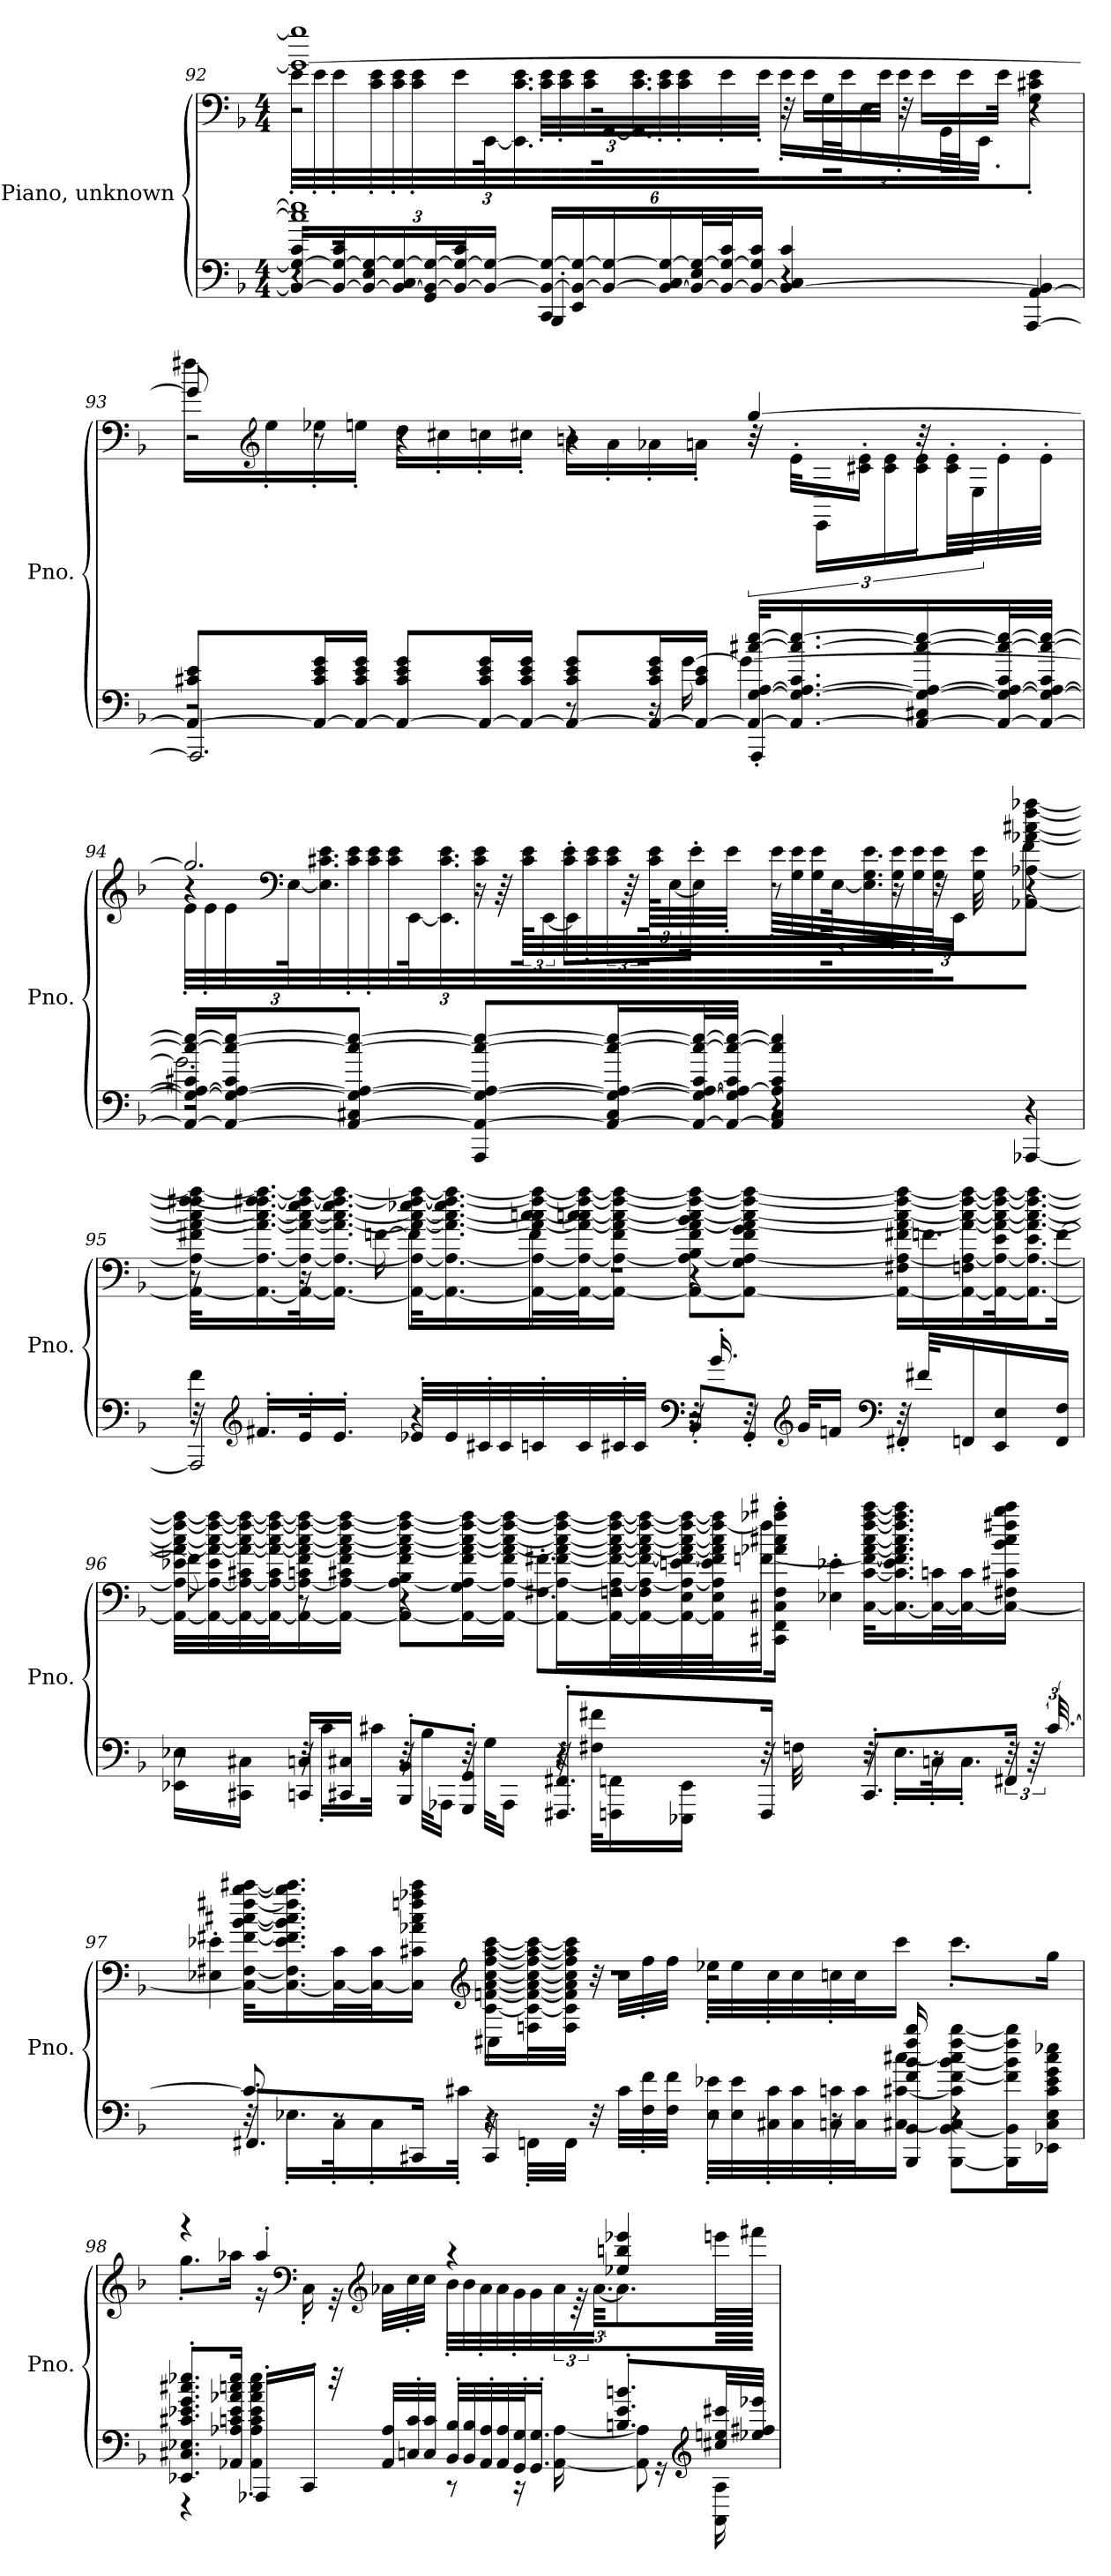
**kern	**kern
*part1	*part1
*staff2	*staff1
*I"Piano, unknown	*
*I'Pno.	*
!!LO:LB:g=z
*clefF4	*clefF4
*k[b-]	*k[b-]
*M4/4	*M4/4
=92	=92
*^	*^
*	*^	*	*^
*	*	*	*	*	*^
16BB-/_ 16G/_ 16c/LL	1cc] 1ee]	4r	1g_	32e'\LLL	1gg]	2r
.	.	.	.	32e'\	.	.
*Xbrackettup	*	*	*	*	*	*
48BB-/_ 48G/_ 48c/K	.	.	.	32e'\	.	.
24BB-/_ 24E/ 24G/_	.	.	.	.	.	.
.	.	.	.	32c\' 32e\'	.	.
24BB-/_ 24C/ 24G/_	.	.	.	32c\' 32e\'	.	.
.	.	.	.	32c\' 32e\'	.	.
48GG/ 48BB-/_ 48G/_L	.	.	.	.	.	.
*	*	*	*	*Xbrackettup	*	*
48BB-/_ 48G/_ 48c/J	.	.	.	48e\	.	.
24BB-/_ 24G/_JJ	.	.	.	[96EE\K	.	.
.	.	.	.	48.EE\] 48.c\ 48.e\JJJ	.	.
24CC/ 24BB-/_ 24G/_LL	.	4BBB-'/	.	32c\' 32e\'LLL	.	.
.	.	.	.	32c\' 32e\'	.	.
24EE/ 24BB-/_ 24G/_	.	.	.	.	.	.
.	.	.	.	48c\ 48e\	.	.
24BB-/_ 24G/_	.	.	.	[96GG\K	.	.
.	.	.	.	48.GG\] 48.c\ 48.e\	.	.
24BB-/_ 24C/ 24G/_	.	.	.	32c\' 32e\'	.	.
.	.	.	.	32c\' 32e\'	.	.
48BB-/_ 48E/ 48G/_L	.	.	.	.	.	.
48BB-/_ 48G/_ 48c/J	.	.	.	32e'\	.	.
24BB-/_ 24G/] 24c/JJ	.	.	.	.	.	.
.	.	.	.	32e'\JJJ	.	.
4BB-/_ 4C/ 4c/	.	4r	.	24e'\LL	.	32r
.	.	.	.	.	.	16e'\LL
.	.	.	.	48G\L	.	.
.	.	.	.	48e\J	.	.
.	.	.	.	24E\	.	.
.	.	.	.	.	.	32e'\JJk
.	.	.	.	24e'\	.	32r
.	.	.	.	.	.	16e'\LL
.	.	.	.	48GG\L	.	.
.	.	.	.	48e\J	.	.
.	.	.	.	24EE\JJ	.	.
.	.	.	.	.	.	32e'\JJk
[4AA/ 4BB-/]	.	[4AAA/	.	4G\' 4c#X\' 4e\'	.	4r
*	*	*	*	*	*v	*v
!!LO:LB:g=z
=93	=93	=93	=93	=93	=93
8AA/_ 8c#X/ 8e/L	2.AAA/]	2r	8g/]	16ff#X\LL	2r
*	*	*	*clefG2	*	*
.	.	.	.	16ee'\	.
16AA/_ 16c#/ 16e/ 16g/L	.	.	8r	16ee-X'\	.
16AA/_ 16c#/ 16e/ 16g/JJ	.	.	.	16een'\JJ	.
8AA/_ 8c#/ 8e/ 8g/L	.	.	4r	16dd\LL	.
.	.	.	.	16cc#X'\	.
16AA/_ 16c#/ 16e/ 16g/L	.	.	.	16ccn'\	.
16AA/_ 16c#/ 16e/ 16g/JJ	.	.	.	16cc#X'\JJ	.
8AA/_ 8c#/ 8e/ 8g/L	.	8r	4r	16bn\LL	4r
.	.	.	.	16a'\	.
16AA/_ 16c#/ 16e/ 16g/L	.	16r	.	16a-X'\	.
16AA/_ 16c#/ 16e/JJ	.	[16g\	.	16an'\JJ	.
*	*	*	*	*brackettup	*
32AA/_ [32G/ [32A/ [32cc#X/ [32ee/KLL	4AAA'/	4g\_	[4gg/	24r	32r
16.AA/_ 16.G/_ 16.A/_ 16.c#/ 16.cc#/_ 16.ee/_	.	.	.	.	32e'\KLL
.	.	.	.	24EE\LL	.
.	.	.	.	.	16c#X\' 16e\'JJ
.	.	.	.	24c#\ 24e\	.
16AA/_ 16C#X/ 16G/_ 16A/_ 16cc#/_ 16ee/_	.	.	.	24c#\' 24e\'J	32r
.	.	.	.	.	32c#\' 32e\'LLL
.	.	.	.	12E'\J	.
32AA/_ 32G/_ 32A/_ 32c#/ 32cc#/_ 32ee/_L	.	.	.	.	32e'\
32AA/_ 32G/_ 32A/_ 32c#/ 32cc#/_ 32ee/_JJJ	.	.	.	.	32e'\JJJ
!!LO:LB:g=z	!!	!!
=94	=94	=94	=94	=94	=94
16AA/_ 16G/_ 16A/_ 16c#X/ 16cc#/_ 16ee/_LL	2r	2.g\]	2.gg/]	32e'\LLL	4r
.	.	.	.	32e'\	.
*	*	*	*	*Xbrackettup	*
16AA/_ 16G/_ 16A/_ 16c#/ 16cc#/_ 16ee/_J	.	.	.	48e\	.
*	*	*	*clefF4	*	*
.	.	.	.	[96E\K	.
.	.	.	.	48.E\] 48.c#X\ 48.e\	.
8AA/_ 8C#X/ 8G/_ 8A/_ 8cc#/_ 8ee/_J	.	.	.	32c#\' 32e\'	.
.	.	.	.	32c#\' 32e\'	.
.	.	.	.	48c#\ 48e\	.
.	.	.	.	[96EE\K	.
.	.	.	.	48.EE\] 48.c#\ 48.e\JJJ	.
*	*	*	*	*brackettup	*
8AAA/ 8AA/_ 8G/_ 8A/_ 8cc#/_ 8ee/_L	.	.	.	48c#\ 48e\	16r
.	.	.	.	96r	.
.	.	.	.	96c#\ 96e\KLLL	.
.	.	.	.	[48EE\	.
.	.	.	.	32EE\]	8c#\' 8e\'L
.	.	.	.	32c#\' 32e\'	.
16AA/_ 16C#/ 16G/_ 16A/_ 16cc#/_ 16ee/_L	.	.	.	48c#\ 48e\JJJ	.
.	.	.	.	96r	.
.	.	.	.	96c#\ 96e\KLLL	.
.	.	.	.	[48E\	.
32AA/_ 32G/_ 32A/_ 32c#/ 32cc#/_ 32ee/_L	.	.	.	32E\]	16e'\Jk
32AA/_ 32G/] 32A/_ 32c#/ 32cc#/_ 32ee/_JJJ	.	.	.	32e'\JJJ	.
4AA/] 4C#/ 4A/] 4c#/ 4cc#/] 4ee/]	4r	.	.	32e'\LLL	8r
.	.	.	.	32G\' 32e\'	.
*	*	*	*	*Xbrackettup	*
.	.	.	.	48G\ 48e\	.
.	.	.	.	[96E\K	.
.	.	.	.	48.E\] 48.G\ 48.e\	.
.	.	.	.	32G\' 32e\'	16r
.	.	.	.	32G\' 32e\'	.
.	.	.	.	48G\ 48e\J	32r
.	.	.	.	24EE\JJ	.
.	.	.	.	.	32G\ 32e\
4r	[4AAA-X/	4r	4r	[4AA-X\ [4A-X\ [4a-X\ [4cc#X\ [4ff\ [4aa-X\	4f\
!!LO:PB:g=z	!!	!!
=95	=95	=95	=95	=95	=95
32r	2AAA-/]	4f\	1r	32AA-\_ 32A-\_ 32f#X\ 32a-\_ 32cc#\_ 32ff\_ 32ff#X\ 32aa-\_KLL	8r
*clefG2	*	*	*	*	*
16.f#X'/LL	.	.	.	16.AA-\_ 16.A-\_ 16.a-\_ 16.cc#\_ 16.ff\_ 16.ff#X\ 16.aa-\_	.
32e'/K	.	.	.	32AA-\_ 32A-\_ 32a-\_ 32cc#\_ 32ee\ 32ff\_ 32aa-\_K	16r
16.e'/JJ	.	.	.	16.AA-\_ 16.A-\_ 16.a-\_ 16.cc#\_ 16.ee\ 16.ff\_ 16.aa-\_JJ	.
.	.	.	.	.	[16fn\
32e-X'/LLL	.	4r	.	32AA-\_ 32A-\_ 32a-\_ 32cc#\_ 32ee-X\ 32ff\_ 32aa-\_KLL	8f\L]
32e-/	.	.	.	16.AA-\_ 16.A-\_ 16.a-\_ 16.cc#\_ 16.ee-\ 16.ff\_ 16.aa-\_	.
32c#X'/	.	.	.	.	.
32c#/	.	.	.	.	.
32cn'/	.	.	.	32AA-\_ 32A-\_ 32a-\_ 32ccn\ 32cc#\_ 32ff\_ 32aa-\_L	8f'\J
32c/	.	.	.	32AA-\_ 32A-\_ 32a-\_ 32ccn\ 32cc#\_ 32ff\_ 32aa-\_J	.
32c#X'/	.	.	.	16AA-\_ 16A-\_ 16f\ 16a-\_ 16cc#\_ 16ff\_ 16aa-\_JJ	.
32c#/JJJ	.	.	.	.	.
*clefF4	*	*	*	*	*
32r	8BB-'/L	2r	.	8AA-\_ 8A-\_ 8B-\ 8f\ 8a-\_ 8b-\ 8cc#\_ 8ff\_ 8aa-\_L	4r
16.b-'/	.	.	.	.	.
32r	8GG'/J	.	.	8AA-\_ 8G\ 8A-\_ 8f\ 8g\ 8a-\_ 8cc#\_ 8ff\_ 8aa-\_J	.
*clefG2	*	*	*	*	*
32g/KLL	.	.	.	.	.
16fn/JJ	.	.	.	.	.
*clefF4	*	*	*	*	*
32r	4FF#X'/	.	.	16AA-\_ 16F#X\ 16A-\_ 16f#X\ 16a-\_ 16cc#\_ 16ff\_ 16aa-\_LL	8.fn\L
32f#X/KLL	.	.	.	.	.
16FFn/	.	.	.	16AA-\_ 16Fn\ 16A-\_ 16a-\_ 16cc#\_ 16ff\_ 16aa-\_	.
16EE/ 16E/	.	.	.	32AA-\_ 32A-\_ 32e\ 32a-\_ 32cc#\_ 32ff\_ 32aa-\_K	.
.	.	.	.	16.AA-\_ 16.A-\_ 16.e\ 16.a-\_ 16.cc#\_ 16.ff\_ 16.aa-\_JJ	.
16FF/ 16F/JJ	.	.	.	.	[16f\Jk
!!LO:LB:g=z	!!	!!
=96	=96	=96	=96	=96	=96
2r	16EE-X\ 16E-X\LL	8r	1r	32AA-\_ 32A-\_ 32e-X\ 32a-\_ 32cc#\_ 32ff\_ 32aa-\_LLL	8f\]
.	.	.	.	32AA-\_ 32A-\_ 32e-\ 32a-\_ 32cc#\_ 32ff\_ 32aa-\_	.
.	16CC#X\ 16C#X\JJ	.	.	32AA-\_ 32A-\_ 32c#X\ 32a-\_ 32cc#\_ 32ff\_ 32aa-\_	.
.	.	.	.	32AA-\_ 32A-\_ 32c#\ 32a-\_ 32cc#\_ 32ff\_ 32aa-\_J	.
.	32r	16CCn/ 16Cn/LL	.	16AA-\_ 16A-\_ 16cn\ 16f\ 16a-\_ 16cc#\_ 16ff\_ 16aa-\_	8r
.	16c'\LL	.	.	.	.
.	.	16CC#X/ 16C#X/JJ	.	16AA-\_ 16A-\_ 16c#X\ 16f\ 16a-\_ 16cc#\_ 16ff\_ 16aa-\_JJ	.
.	32c#X\JJk	.	.	.	.
.	32r	8BBB-/' 8BB-/'L	.	8AA-\_ 8A-\_ 8B-\ 8f\ 8a-\_ 8cc#\_ 8ff\_ 8aa-\_L	4r
.	32B-\KLL	.	.	.	.
.	16AAA-X\JJ	.	.	.	.
.	32r	8GGG/' 8GG/'J	.	16AA-\_ 16G\ 16A-\_ 16f\ 16a-\_ 16cc#\_ 16ff\_ 16aa-\_L	.
.	32G\KLL	.	.	.	.
.	16AAA-\JJ	.	.	16AA-\_ 16A-\_ 16f\ 16a-\_ 16cc#\_ 16ff\_ 16aa-\_JJ	.
4r	32r	8.FFF#X/' 8.FF#X/'L	.	16AA-\_ 16A-\_ [16f\ 16a-\_ 16cc#\_ 16ff\_ 16aa-\_LL	8.F#X\' 8.f#X\'L
.	32F#X\ 32f#X\KLL	.	.	.	.
.	16FFFn\ 16FFn\	.	.	32AA-\_ 32Fn\ 32A-\_ 32f\_ 32a-\_ 32cc#\_ 32ff\_ 32aa-\_L	.
.	.	.	.	32AA-\_ 32F\ 32A-\_ 32f\_ 32a-\_ 32cc#\_ 32ff\_ 32aa-\_	.
.	16EEE-X\ 16EE-\JJ	.	.	32AA-\_ 32E\ 32A-\_ 32en\ 32f\_ 32a-\_ 32cc#\_ 32ff\_ 32aa-\_	.
.	.	.	.	32AA-\] 32E\ 32A-\] 32e\ 32f\] 32a-\] 32cc#\] 32ff\_ 32aa-\]J	.
.	32r	16FFF/Jk	.	[16fn\ 16ff\]JJ	16CC#X\' 16FF\' 16C#X\' 16F\' 16a-X\' 16cc#X\' 16aa-X\' 16ccc#X\'Jk
.	32Fn\	.	.	.	.
8r	32r	8.CC#'/L	.	[32C#\ [32c#\ 32f\_ [32a-\ [32cc#\ [32ff\ [32aa-\ [32ccc#\KLL	4E-X\' 4e-X\'
.	16.E-'\LL	.	.	16.C#\_ 16.c#\] 16.e-\ 16.f\] 16.a-\] 16.cc#\] 16.ff\] 16.aa-\] 16.ccc#\]	.
16r	32Cn'\K	.	.	32C#\_ 32cn\L	.
.	16.C'\JJ	.	.	32C#\_ 32c\J	.
*brackettup	*	*	*	*	*
48r	.	16FF#X/Jk	.	16C#\_ 16F#X\ 16c#X\ 16b-\ 16cc#\ 16ff#X\ 16bb-\ 16ccc#\JJ	.
96r	.	.	.	.	.
[48.c#/	.	.	.	.	.
!!LO:LB:g=z	!!	!!
=97	=97	=97	=97	=97	=97
8c#/]	32r	8.FF#X'/L	1r	32C#\_ [32F#X\ [32f#X\ [32b-\ [32cc#X\ [32ff#X\ [32bb-\ [32ccc#X\KLL	4E-X\' 4e-X\'
.	16.E-X'\LL	.	.	16.C#\_ 16.F#\] 16.e-\ 16.f#\] 16.b-\] 16.cc#\] 16.ff#\] 16.bb-\] 16.ccc#\]	.
8r	32C'\K	.	.	32C#\_ 32c\L	.
.	16C'\	.	.	32C#\_ 32c\J	.
.	.	16CC#X/Jk	.	16C#\] 16c#X\ 16a-X\ 16cc#\ 16ffn\ 16aa-X\ 16ccc#\JJ	.
.	32c#X'\JJk	.	.	.	.
*	*	*	*clefG2	*	*
4r	16r	4CC#'/	.	[16c#\ [16fn\ [16a-\ [16cc#\ [16ff\ [16aa-\ [16ccc#\LL	4C#X\
.	32FFn'\LLL	.	.	32Fn\ 32c#\_ 32f\_ 32a-\_ 32cc#\_ 32ff\_ 32aa-\_ 32ccc#\_L	.
.	32FF\JJJ	.	.	32F\ 32c#\] 32f\] 32a-\] 32cc#\] 32ff\] 32aa-\] 32ccc#\]JJJ	.
.	32r	.	.	32r	.
.	32c#\LLL	.	.	32cc#\LLL	.
.	32F\' 32f\'	.	.	32ff'\	.
.	32F\ 32f\JJJ	.	.	32ff\JJJ	.
2r	32E-\' 32e-X\'LLL	8r	.	32ee-X'\LLL	2r
.	32E-\ 32e-\	.	.	32ee-\	.
.	32C#X\' 32c#\'	.	.	32cc#'\	.
.	32C#\ 32c#\	.	.	32cc#\	.
.	32Cn\' 32cn\'	16r	.	32ccn'\	.
.	32C\ 32c\J	.	.	32cc\J	.
.	[16C#X\ [16c#X\ [16cc#X\JJ	16BBB-/ 16BB-/ 16f/ 16b-/ 16ff/ 16bb-/	.	16ccc#\JJ	.
.	[8BBB-\ [8BB-\ 8C#\] 8c#\] [8f\ [8b-\ 8cc#\] [8ff\ [8bb-\L	4r	.	8.ccc#'\L	.
.	16BBB-\] 16BB-\] 16f\] 16b-\] 16ff\] 16bb-\]L	.	.	.	.
.	16EE-X\ 16C#\ 16E-\ 16c#\ 16e-\ 16g\ 16cc#\ 16ee-X\JJ	.	.	16gg\Jk	.
*	*v	*v	*	*	*
*	*	*	*v	*v
!!LO:LB:g=z
=98	=98	=98	=98
8.EE-X/' 8.C#X/' 8.E-X/' 8.c#X/' 8.e-X/' 8.g/' 8.cc#X/' 8.ee-X/'L	4r	4r	8.gg'\L
16AA-X/ 16A-X/ 16cn/ 16e-/ 16a-X/ 16ccn/ 16ee-/Jk	.	.	16aa-X\Jk
16AAA-X'/LL	4AA-\' 4A-\' 4c\' 4e-\' 4a-\' 4cc\' 4ee-\'	4aa-'/	16r
*	*	*clefF4	*
16CC'/JJ	.	.	16C'\
32r	.	.	32r
*	*	*clefG2	*
32AA-/ 32A-/LLL	.	.	32a-X\LLL
32Cn/' 32c/'	.	.	32cc'\
32C/ 32c/JJJ	.	.	32cc\JJJ
32BB-/' 32B-/'LLL	8r	4r	32b-'\LLL
32BB-/ 32B-/	.	.	32b-\
32AA-/' 32A-/'	.	.	32a-'\
32AA-/ 32A-/	.	.	32a-\
32GG/' 32G/'J	16r	.	32g'\
16.GG/' 16.G/'JJ	.	.	32g\
*	*	*	*brackettup
.	[16AA-\ [16A-\	.	48a-\JJJ
.	.	.	96r
.	.	.	[48.a-\KKL
8.Bn/' 8.e-/' 8.bn/'L	8AA-\] 8A-\]	4ee-X/ 4bbn/ 4eee-X/	8.a-\]
.	16r	.	.
*clefG2	*	*	*
32cc#X/ 32een/ 32ccc#X/LL	16AA-\ 16A-\	.	32eeen\LL
32ee-X/ 32ff#X/ 32eee-X/JJJ	.	.	32fff#X\JJJ
*v	*v	*	*
*	*v	*v
=	=
*-	*-
